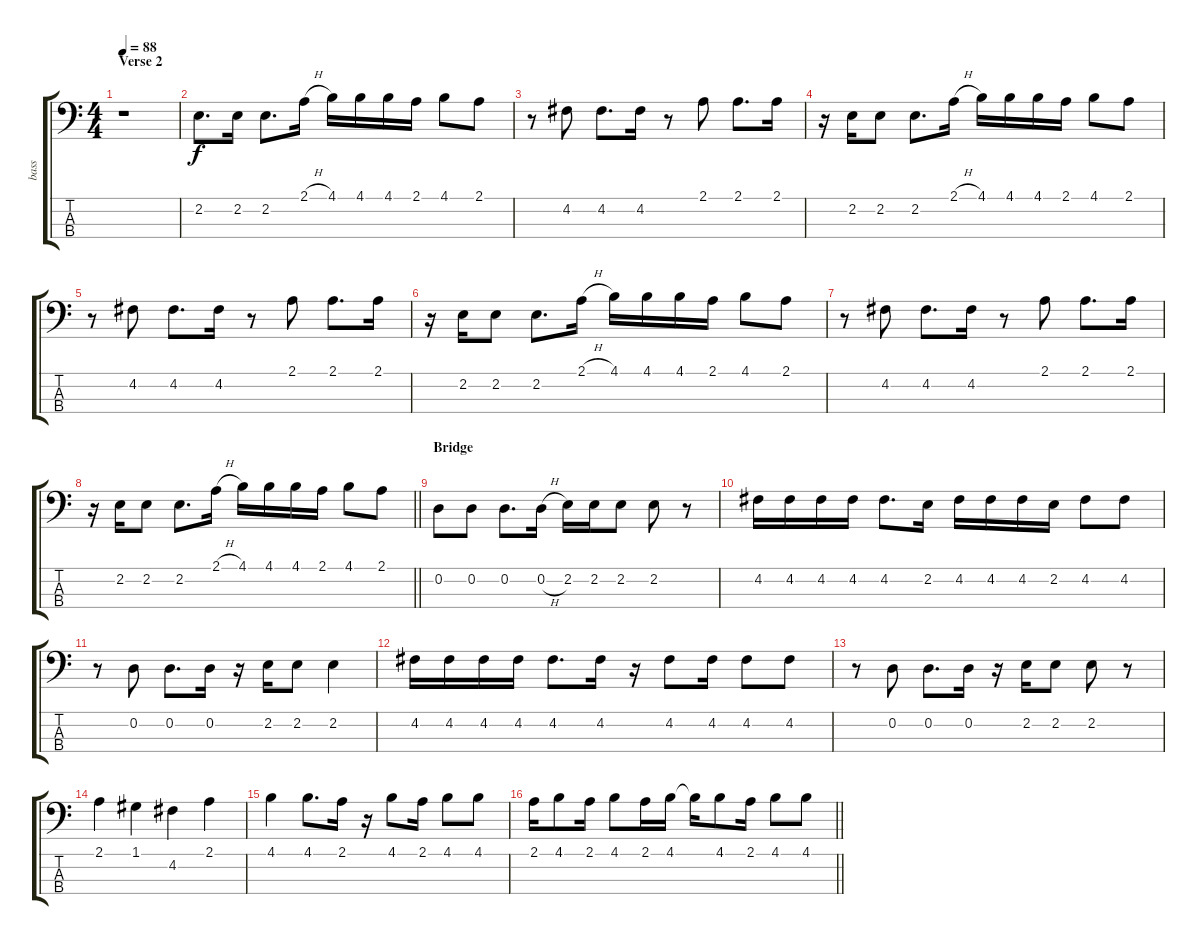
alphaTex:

\track ("bass" "bass") {instrument electricbasspick}
\staff {score tabs}
\tuning (G2 D2 A1 E1) {hide}
\ts (4 4)
\section ("" "Verse 2")
\tempo 88
\clef f4
\ks c
r.1{dy f} |
2.2.8{d} 2.2.16 2.2.8{d} 2.1{h}.16 4.1.16 4.1.16 4.1.16 2.1.16 4.1.8 2.1.8 |
r.8 4.2.8 4.2.8{d} 4.2.16 r.8 2.1.8 2.1.8{d} 2.1.16 |
r.16 2.2.16 2.2.8 2.2.8{d} 2.1{h}.16 4.1.16 4.1.16 4.1.16 2.1.16 4.1.8 2.1.8 |
r.8 4.2.8 4.2.8{d} 4.2.16 r.8 2.1.8 2.1.8{d} 2.1.16 |
r.16 2.2.16 2.2.8 2.2.8{d} 2.1{h}.16 4.1.16 4.1.16 4.1.16 2.1.16 4.1.8 2.1.8 |
r.8 4.2.8 4.2.8{d} 4.2.16 r.8 2.1.8 2.1.8{d} 2.1.16 |
\barLineRight lightlight
r.16 2.2.16 2.2.8 2.2.8{d} 2.1{h}.16 4.1.16 4.1.16 4.1.16 2.1.16 4.1.8 2.1.8 |
\section ("" "Bridge")
0.2.8 0.2.8 0.2.8{d} 0.2{h}.16 2.2.16 2.2.16 2.2.8 2.2.8 r.8 |
4.2.16 4.2.16 4.2.16 4.2.16 4.2.8{d} 2.2.16 4.2.16 4.2.16 4.2.16 2.2.16 4.2.8 4.2.8 |
r.8 0.2.8 0.2.8{d} 0.2.16 r.16 2.2.16 2.2.8 2.2.4 |
4.2.16 4.2.16 4.2.16 4.2.16 4.2.8{d} 4.2.16 r.16 4.2.8 4.2.16 4.2.8 4.2.8 |
r.8 0.2.8 0.2.8{d} 0.2.16 r.16 2.2.16 2.2.8 2.2.8 r.8 |
2.1.4 1.1.4 4.2.4 2.1.4 |
4.1.4 4.1.8{d} 2.1.16 r.16 4.1.8 2.1.16 4.1.8 4.1.8 |
\barLineRight lightlight
2.1.16 4.1.8 2.1.16 4.1.8 2.1.16 4.1.16 4.1{t}.16 4.1.8 2.1.16 4.1.8 4.1.8
